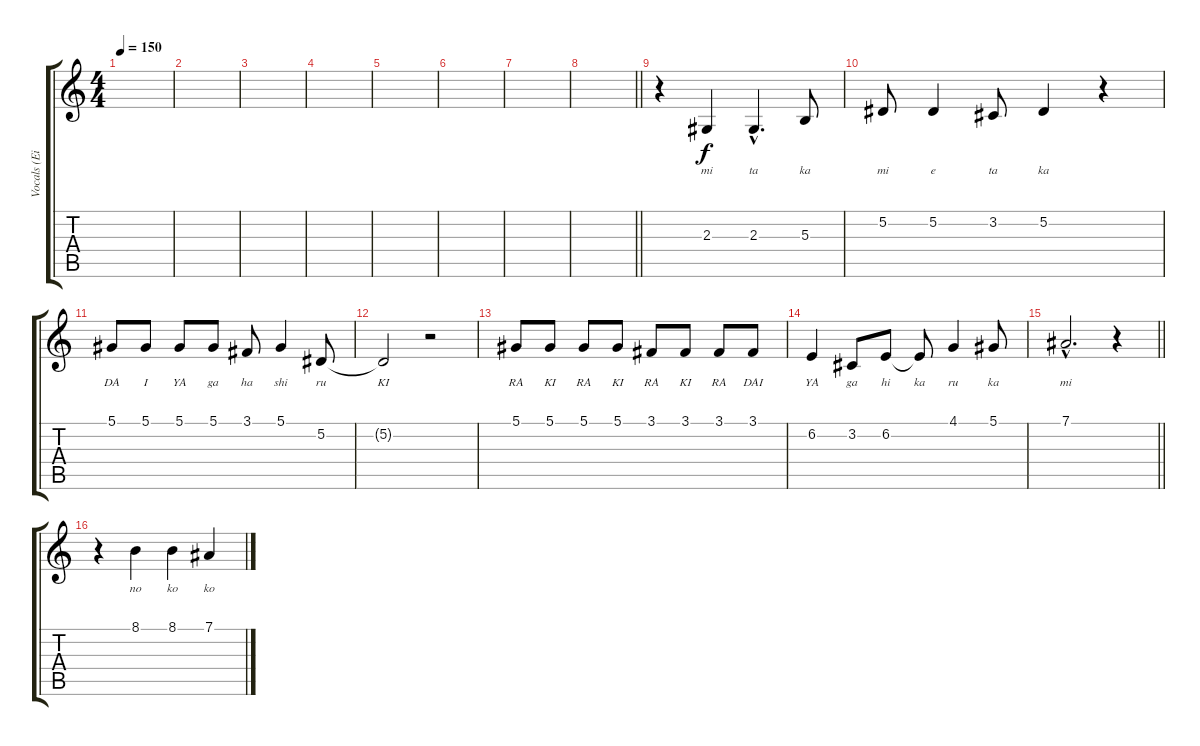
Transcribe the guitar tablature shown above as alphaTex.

\track ("Vocals (Eizo)" "Vocals (Ei") {instrument flute}
\staff {score tabs}
\tuning (Eb4 Bb3 Gb3 Db3 Ab2 Eb2) {hide}
\ts (4 4)
\tempo 150
\clef g2
\ks c
|
|
|
|
|
|
|
\barLineRight lightlight
|
r.4 2.3.4{lyrics (0 "mi") lyrics (1 "") lyrics (2 "") lyrics (3 "") lyrics (4 "")} 2.3{hac}.4{d lyrics (0 "ta") lyrics (1 "") lyrics (2 "") lyrics (3 "") lyrics (4 "")} 5.3.8{lyrics (0 "ka") lyrics (1 "") lyrics (2 "") lyrics (3 "") lyrics (4 "")} |
5.2.8{lyrics (0 "mi") lyrics (1 "") lyrics (2 "") lyrics (3 "") lyrics (4 "")} 5.2.4{lyrics (0 "e") lyrics (1 "") lyrics (2 "") lyrics (3 "") lyrics (4 "")} 3.2.8{lyrics (0 "ta") lyrics (1 "") lyrics (2 "") lyrics (3 "") lyrics (4 "")} 5.2.4{lyrics (0 "ka") lyrics (1 "") lyrics (2 "") lyrics (3 "") lyrics (4 "")} r.4 |
5.1.8{lyrics (0 "DA") lyrics (1 "") lyrics (2 "") lyrics (3 "") lyrics (4 "")} 5.1.8{lyrics (0 "I") lyrics (1 "") lyrics (2 "") lyrics (3 "") lyrics (4 "")} 5.1.8{lyrics (0 "YA") lyrics (1 "") lyrics (2 "") lyrics (3 "") lyrics (4 "")} 5.1.8{lyrics (0 "ga") lyrics (1 "") lyrics (2 "") lyrics (3 "") lyrics (4 "")} 3.1.8{lyrics (0 "ha") lyrics (1 "") lyrics (2 "") lyrics (3 "") lyrics (4 "")} 5.1.4{lyrics (0 "shi") lyrics (1 "") lyrics (2 "") lyrics (3 "") lyrics (4 "")} 5.2.8{lyrics (0 "ru") lyrics (1 "") lyrics (2 "") lyrics (3 "") lyrics (4 "")} |
5.2{t}.2{lyrics (0 "KI") lyrics (1 "") lyrics (2 "") lyrics (3 "") lyrics (4 "")} r.2 |
5.1.8{lyrics (0 "RA") lyrics (1 "") lyrics (2 "") lyrics (3 "") lyrics (4 "")} 5.1.8{lyrics (0 "KI") lyrics (1 "") lyrics (2 "") lyrics (3 "") lyrics (4 "")} 5.1.8{lyrics (0 "RA") lyrics (1 "") lyrics (2 "") lyrics (3 "") lyrics (4 "")} 5.1.8{lyrics (0 "KI") lyrics (1 "") lyrics (2 "") lyrics (3 "") lyrics (4 "")} 3.1.8{lyrics (0 "RA") lyrics (1 "") lyrics (2 "") lyrics (3 "") lyrics (4 "")} 3.1.8{lyrics (0 "KI") lyrics (1 "") lyrics (2 "") lyrics (3 "") lyrics (4 "")} 3.1.8{lyrics (0 "RA") lyrics (1 "") lyrics (2 "") lyrics (3 "") lyrics (4 "")} 3.1.8{lyrics (0 "DAI") lyrics (1 "") lyrics (2 "") lyrics (3 "") lyrics (4 "")} |
6.2.4{lyrics (0 "YA") lyrics (1 "") lyrics (2 "") lyrics (3 "") lyrics (4 "")} 3.2.8{lyrics (0 "ga") lyrics (1 "") lyrics (2 "") lyrics (3 "") lyrics (4 "")} 6.2.8{lyrics (0 "hi") lyrics (1 "") lyrics (2 "") lyrics (3 "") lyrics (4 "")} 6.2{t}.8{lyrics (0 "ka") lyrics (1 "") lyrics (2 "") lyrics (3 "") lyrics (4 "")} 4.1.4{lyrics (0 "ru") lyrics (1 "") lyrics (2 "") lyrics (3 "") lyrics (4 "")} 5.1.8{lyrics (0 "ka") lyrics (1 "") lyrics (2 "") lyrics (3 "") lyrics (4 "")} |
\barLineRight lightlight
7.1{hac}.2{d lyrics (0 "mi") lyrics (1 "") lyrics (2 "") lyrics (3 "") lyrics (4 "")} r.4 |
r.4 8.1.4{lyrics (0 "no") lyrics (1 "") lyrics (2 "") lyrics (3 "") lyrics (4 "")} 8.1.4{lyrics (0 "ko") lyrics (1 "") lyrics (2 "") lyrics (3 "") lyrics (4 "")} 7.1.4{lyrics (0 "ko") lyrics (1 "") lyrics (2 "") lyrics (3 "") lyrics (4 "")}
